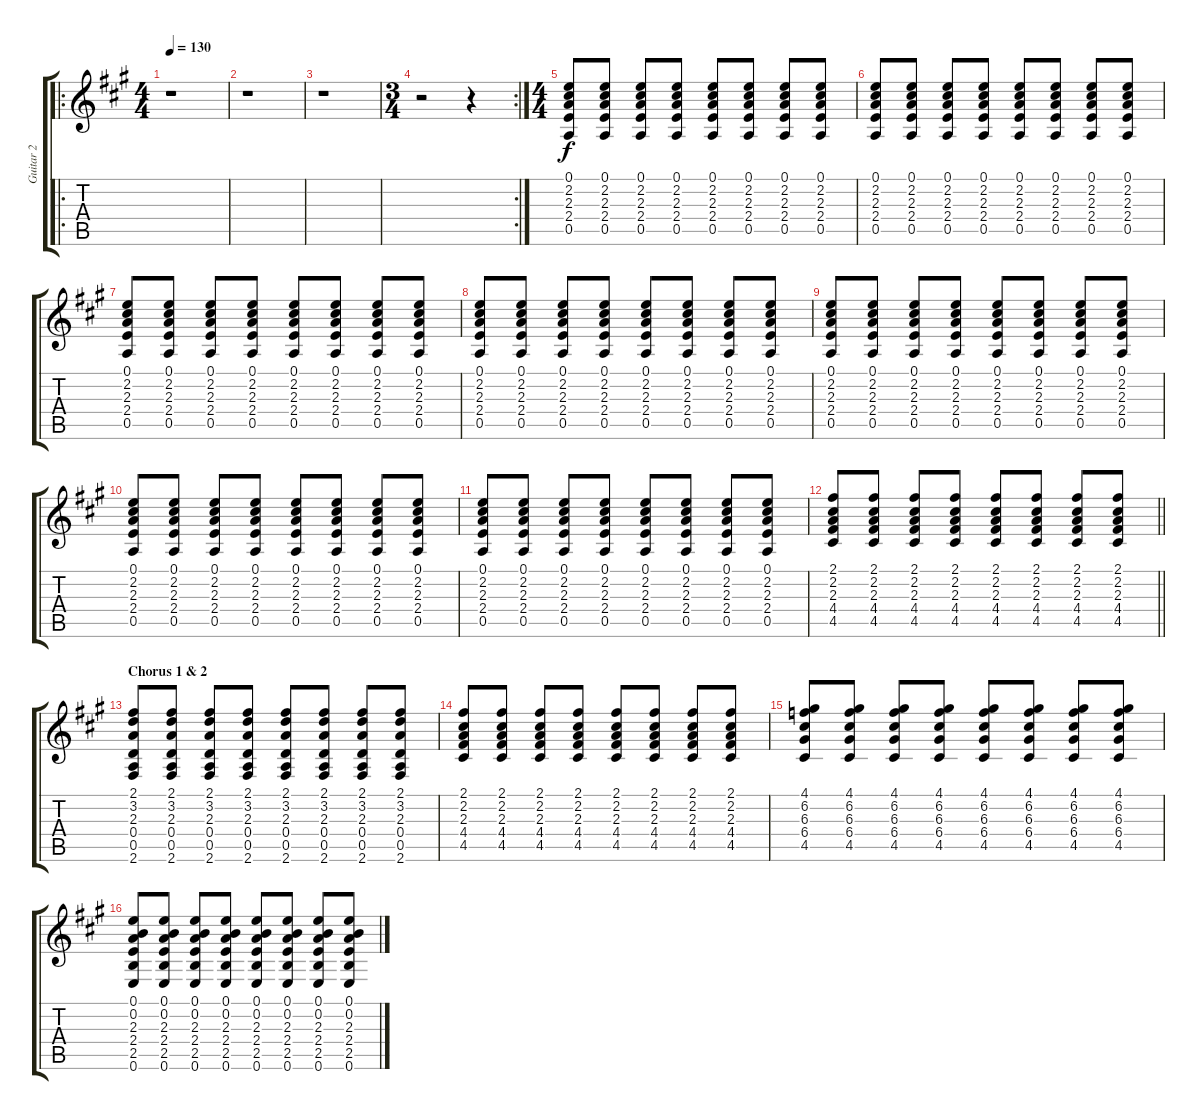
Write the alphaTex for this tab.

\track ("Guitar 2" "Guitar 2") {instrument electricguitarclean}
\staff {score tabs}
\tuning (E4 B3 G3 D3 A2 E2) {hide}
\ro
\ts (4 4)
\tempo 130
\clef g2
\ks a
r.1{dy f instrument electricguitarclean} |
r.1 |
r.1 |
\rc 2
\ts (3 4)
r.2 r.4 |
\ts (4 4)
(0.1 2.2 2.3 2.4 0.5).8 (0.1 2.2 2.3 2.4 0.5).8 (0.1 2.2 2.3 2.4 0.5).8 (0.1 2.2 2.3 2.4 0.5).8 (0.1 2.2 2.3 2.4 0.5).8 (0.1 2.2 2.3 2.4 0.5).8 (0.1 2.2 2.3 2.4 0.5).8 (0.1 2.2 2.3 2.4 0.5).8 |
(0.1 2.2 2.3 2.4 0.5).8 (0.1 2.2 2.3 2.4 0.5).8 (0.1 2.2 2.3 2.4 0.5).8 (0.1 2.2 2.3 2.4 0.5).8 (0.1 2.2 2.3 2.4 0.5).8 (0.1 2.2 2.3 2.4 0.5).8 (0.1 2.2 2.3 2.4 0.5).8 (0.1 2.2 2.3 2.4 0.5).8 |
(0.1 2.2 2.3 2.4 0.5).8 (0.1 2.2 2.3 2.4 0.5).8 (0.1 2.2 2.3 2.4 0.5).8 (0.1 2.2 2.3 2.4 0.5).8 (0.1 2.2 2.3 2.4 0.5).8 (0.1 2.2 2.3 2.4 0.5).8 (0.1 2.2 2.3 2.4 0.5).8 (0.1 2.2 2.3 2.4 0.5).8 |
(0.1 2.2 2.3 2.4 0.5).8 (0.1 2.2 2.3 2.4 0.5).8 (0.1 2.2 2.3 2.4 0.5).8 (0.1 2.2 2.3 2.4 0.5).8 (0.1 2.2 2.3 2.4 0.5).8 (0.1 2.2 2.3 2.4 0.5).8 (0.1 2.2 2.3 2.4 0.5).8 (0.1 2.2 2.3 2.4 0.5).8 |
(0.1 2.2 2.3 2.4 0.5).8 (0.1 2.2 2.3 2.4 0.5).8 (0.1 2.2 2.3 2.4 0.5).8 (0.1 2.2 2.3 2.4 0.5).8 (0.1 2.2 2.3 2.4 0.5).8 (0.1 2.2 2.3 2.4 0.5).8 (0.1 2.2 2.3 2.4 0.5).8 (0.1 2.2 2.3 2.4 0.5).8 |
(0.1 2.2 2.3 2.4 0.5).8 (0.1 2.2 2.3 2.4 0.5).8 (0.1 2.2 2.3 2.4 0.5).8 (0.1 2.2 2.3 2.4 0.5).8 (0.1 2.2 2.3 2.4 0.5).8 (0.1 2.2 2.3 2.4 0.5).8 (0.1 2.2 2.3 2.4 0.5).8 (0.1 2.2 2.3 2.4 0.5).8 |
(0.1 2.2 2.3 2.4 0.5).8 (0.1 2.2 2.3 2.4 0.5).8 (0.1 2.2 2.3 2.4 0.5).8 (0.1 2.2 2.3 2.4 0.5).8 (0.1 2.2 2.3 2.4 0.5).8 (0.1 2.2 2.3 2.4 0.5).8 (0.1 2.2 2.3 2.4 0.5).8 (0.1 2.2 2.3 2.4 0.5).8 |
\barLineRight lightlight
(2.1 2.2 2.3 4.4 4.5).8 (2.1 2.2 2.3 4.4 4.5).8 (2.1 2.2 2.3 4.4 4.5).8 (2.1 2.2 2.3 4.4 4.5).8 (2.1 2.2 2.3 4.4 4.5).8 (2.1 2.2 2.3 4.4 4.5).8 (2.1 2.2 2.3 4.4 4.5).8 (2.1 2.2 2.3 4.4 4.5).8 |
\section ("" "Chorus 1 & 2")
(2.1 3.2 2.3 0.4 0.5 2.6).8 (2.1 3.2 2.3 0.4 0.5 2.6).8 (2.1 3.2 2.3 0.4 0.5 2.6).8 (2.1 3.2 2.3 0.4 0.5 2.6).8 (2.1 3.2 2.3 0.4 0.5 2.6).8 (2.1 3.2 2.3 0.4 0.5 2.6).8 (2.1 3.2 2.3 0.4 0.5 2.6).8 (2.1 3.2 2.3 0.4 0.5 2.6).8 |
(2.1 2.2 2.3 4.4 4.5).8 (2.1 2.2 2.3 4.4 4.5).8 (2.1 2.2 2.3 4.4 4.5).8 (2.1 2.2 2.3 4.4 4.5).8 (2.1 2.2 2.3 4.4 4.5).8 (2.1 2.2 2.3 4.4 4.5).8 (2.1 2.2 2.3 4.4 4.5).8 (2.1 2.2 2.3 4.4 4.5).8 |
(4.1 6.2 6.3 6.4 4.5).8 (4.1 6.2 6.3 6.4 4.5).8 (4.1 6.2 6.3 6.4 4.5).8 (4.1 6.2 6.3 6.4 4.5).8 (4.1 6.2 6.3 6.4 4.5).8 (4.1 6.2 6.3 6.4 4.5).8 (4.1 6.2 6.3 6.4 4.5).8 (4.1 6.2 6.3 6.4 4.5).8 |
(0.1 0.2 2.3 2.4 2.5 0.6).8 (0.1 0.2 2.3 2.4 2.5 0.6).8 (0.1 0.2 2.3 2.4 2.5 0.6).8 (0.1 0.2 2.3 2.4 2.5 0.6).8 (0.1 0.2 2.3 2.4 2.5 0.6).8 (0.1 0.2 2.3 2.4 2.5 0.6).8 (0.1 0.2 2.3 2.4 2.5 0.6).8 (0.1 0.2 2.3 2.4 2.5 0.6).8
